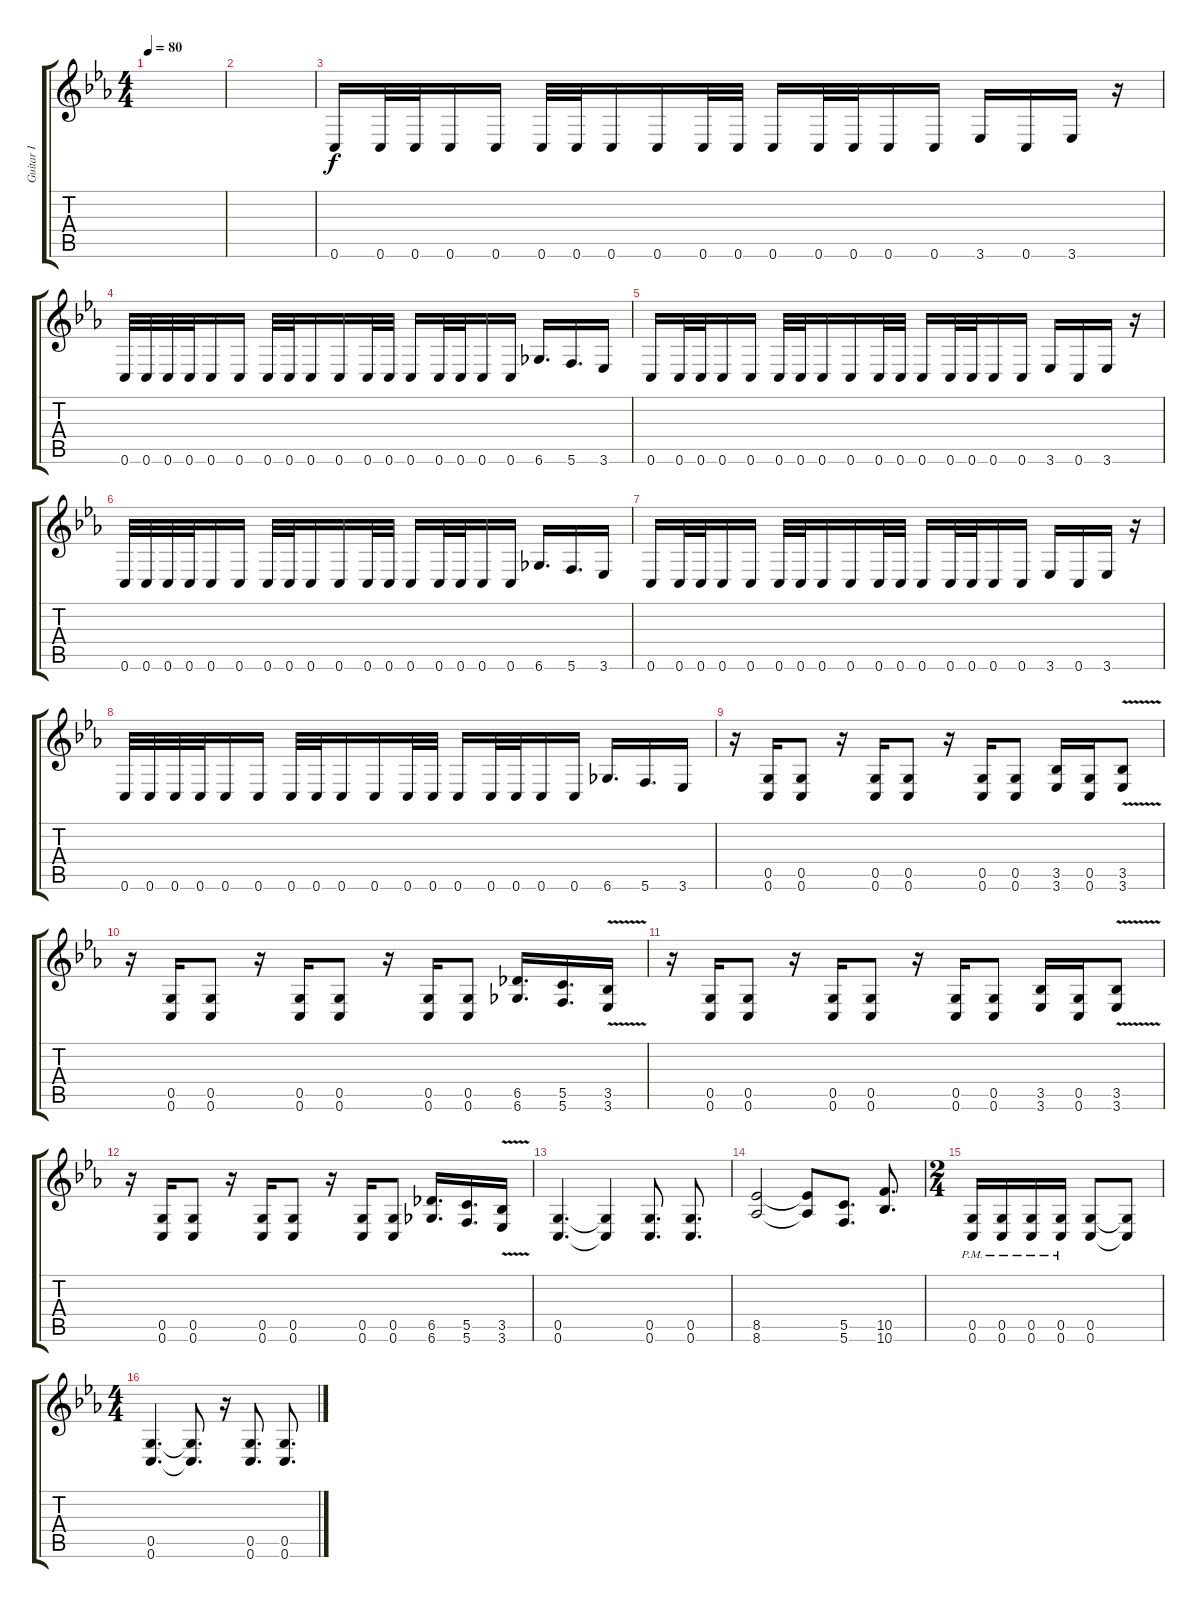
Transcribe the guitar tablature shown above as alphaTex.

\track ("Guitar I" "Guitar I") {instrument distortionguitar}
\staff {score tabs}
\tuning (D4 A3 F3 C3 G2 C2) {hide}
\ts (4 4)
\tempo 80
\clef g2
\ks eb
|
|
0.6.16 0.6.32 0.6.32 0.6.16 0.6.16 0.6.32 0.6.32 0.6.16 0.6.16 0.6.32 0.6.32 0.6.16 0.6.32 0.6.32 0.6.16 0.6.16 3.6.16 0.6.16 3.6.16 r.16 |
0.6.32 0.6.32 0.6.32 0.6.32 0.6.16 0.6.16 0.6.32 0.6.32 0.6.16 0.6.16 0.6.32 0.6.32 0.6.16 0.6.32 0.6.32 0.6.16 0.6.16 6.6.16{d} 5.6.16{d} 3.6.16 |
0.6.16 0.6.32 0.6.32 0.6.16 0.6.16 0.6.32 0.6.32 0.6.16 0.6.16 0.6.32 0.6.32 0.6.16 0.6.32 0.6.32 0.6.16 0.6.16 3.6.16 0.6.16 3.6.16 r.16 |
0.6.32 0.6.32 0.6.32 0.6.32 0.6.16 0.6.16 0.6.32 0.6.32 0.6.16 0.6.16 0.6.32 0.6.32 0.6.16 0.6.32 0.6.32 0.6.16 0.6.16 6.6.16{d} 5.6.16{d} 3.6.16 |
0.6.16 0.6.32 0.6.32 0.6.16 0.6.16 0.6.32 0.6.32 0.6.16 0.6.16 0.6.32 0.6.32 0.6.16 0.6.32 0.6.32 0.6.16 0.6.16 3.6.16 0.6.16 3.6.16 r.16 |
0.6.32 0.6.32 0.6.32 0.6.32 0.6.16 0.6.16 0.6.32 0.6.32 0.6.16 0.6.16 0.6.32 0.6.32 0.6.16 0.6.32 0.6.32 0.6.16 0.6.16 6.6.16{d} 5.6.16{d} 3.6.16 |
r.16 (0.5 0.6).16 (0.5 0.6).8 r.16 (0.5 0.6).16 (0.5 0.6).8 r.16 (0.5 0.6).16 (0.5 0.6).8 (3.5 3.6).16 (0.5 0.6).16 (3.5{v} 3.6{v}).8 |
r.16 (0.5 0.6).16 (0.5 0.6).8 r.16 (0.5 0.6).16 (0.5 0.6).8 r.16 (0.5 0.6).16 (0.5 0.6).8 (6.5 6.6).16{d} (5.5 5.6).16{d} (3.5{v} 3.6{v}).16 |
r.16 (0.5 0.6).16 (0.5 0.6).8 r.16 (0.5 0.6).16 (0.5 0.6).8 r.16 (0.5 0.6).16 (0.5 0.6).8 (3.5 3.6).16 (0.5 0.6).16 (3.5{v} 3.6{v}).8 |
r.16 (0.5 0.6).16 (0.5 0.6).8 r.16 (0.5 0.6).16 (0.5 0.6).8 r.16 (0.5 0.6).16 (0.5 0.6).8 (6.5 6.6).16{d} (5.5 5.6).16{d} (3.5{v} 3.6{v}).16 |
(0.5 0.6).4{d} (0.5{t} 0.6{t}).4 (0.5 0.6).8{d} (0.5 0.6).8{d} |
(8.5 8.6).2 (8.5{t} 8.6{t}).8 (5.5 5.6).8{d} (10.5 10.6).8{d} |
\ts (2 4)
(0.5{pm} 0.6{pm}).16 (0.5{pm} 0.6{pm}).16 (0.5{pm} 0.6{pm}).16 (0.5{pm} 0.6{pm}).16 (0.5 0.6).8 (0.5{t} 0.6{t}).8 |
\ts (4 4)
(0.5 0.6).4{d} (0.5{t} 0.6{t}).8{d} r.16 (0.5 0.6).8{d} (0.5 0.6).8{d}
